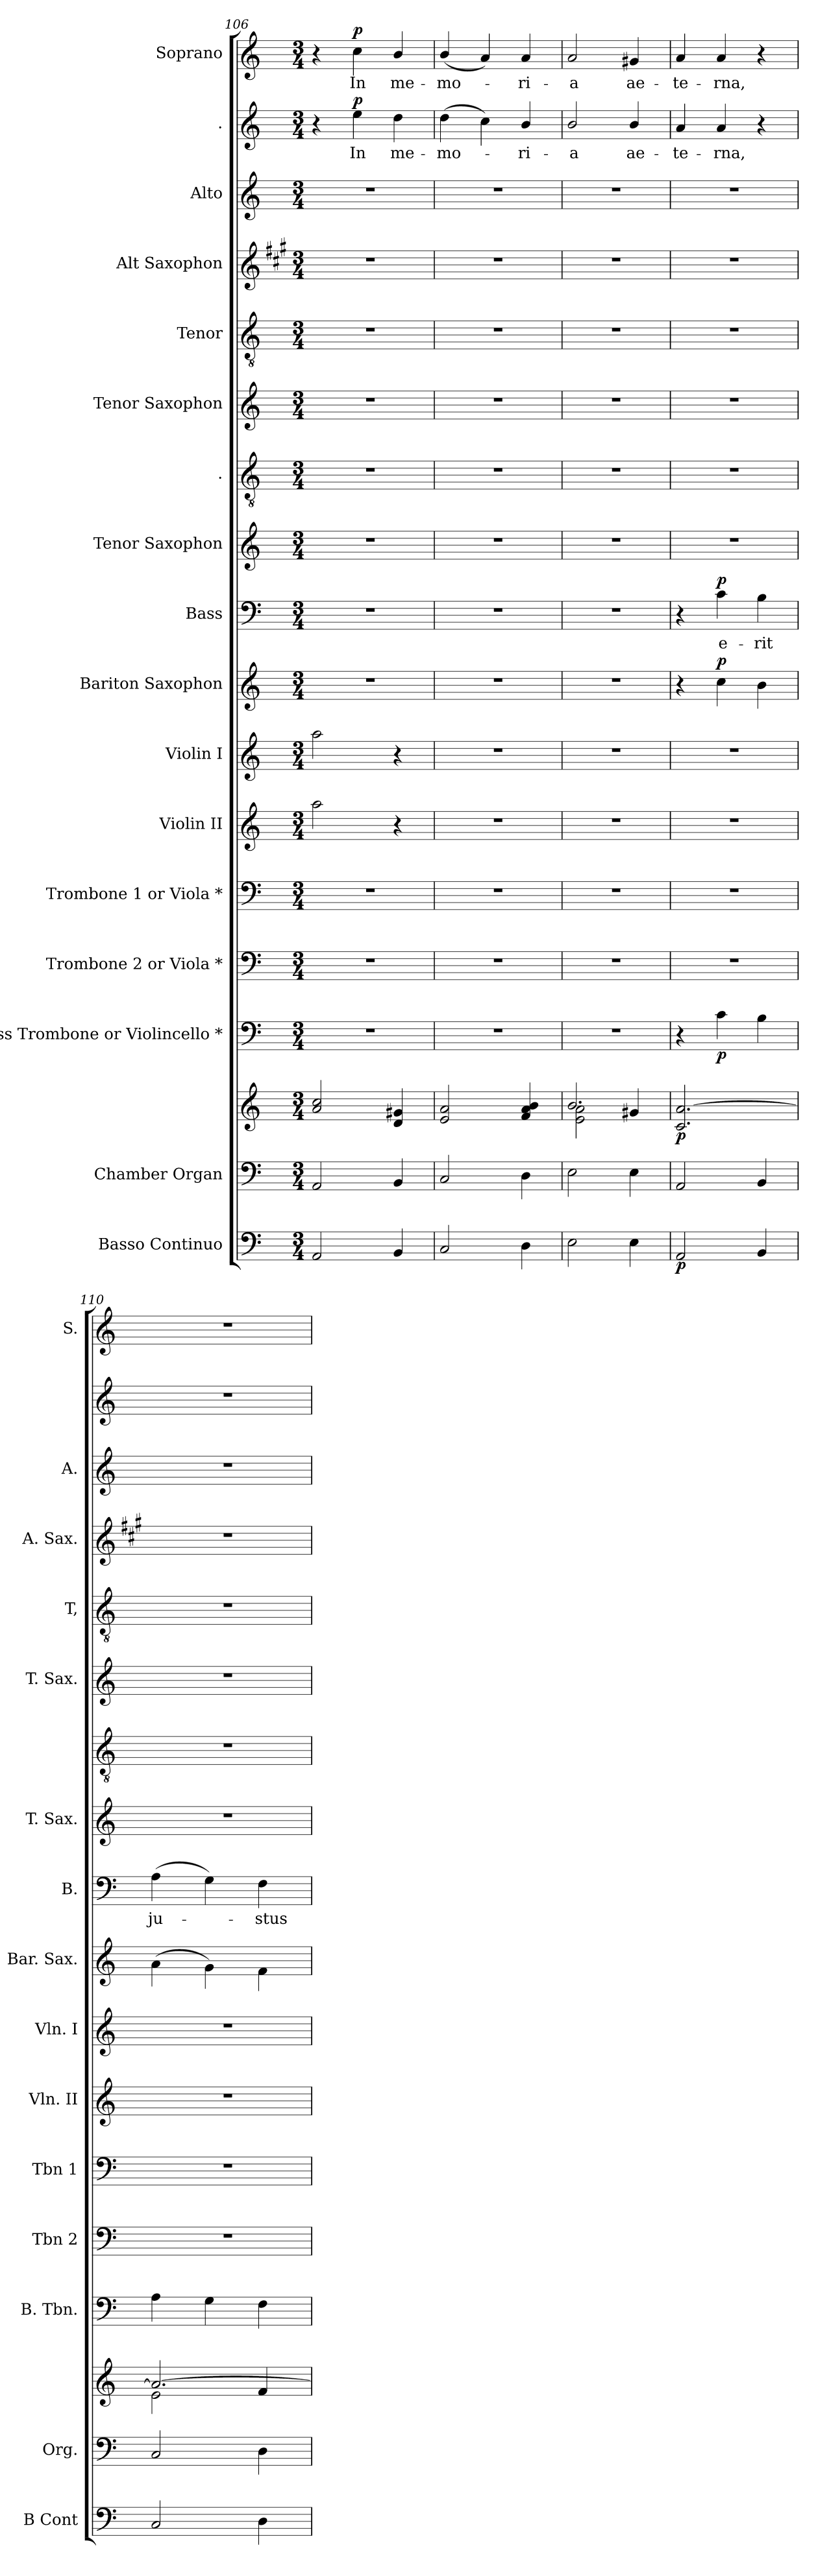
**kern	**dynam	**kern	**kern	**dynam	**kern	**dynam	**kern	**kern	**kern	**kern	**kern	**dynam	**kern	**text	**dynam	**kern	**kern	**kern	**kern	**kern	**kern	**kern	**text	**dynam	**kern	**text	**dynam
*part17	*part17	*part16	*part16	*part16	*part15	*part15	*part14	*part13	*part12	*part11	*part10	*part10	*part9	*part9	*part9	*part8	*part7	*part6	*part5	*part4	*part3	*part2	*part2	*part2	*part1	*part1	*part1
*staff18	*staff18	*staff17	*staff16	*staff16/17	*staff15	*staff15	*staff14	*staff13	*staff12	*staff11	*staff10	*staff10	*staff9	*staff9	*staff9	*staff8	*staff7	*staff6	*staff5	*staff4	*staff3	*staff2	*staff2	*staff2	*staff1	*staff1	*staff1
*I"Basso  Continuo	*	*I"Chamber  Organ	*	*	*I"Bass Trombone or Violincello *	*	*I"Trombone 2 or Viola *	*I"Trombone 1 or Viola *	*I"Violin II	*I"Violin I	*I"Bariton Saxophon	*	*I"Bass	*	*	*I"Tenor Saxophon	*I".	*I"Tenor Saxophon	*I"Tenor	*I"Alt Saxophon	*I"Alto	*I".	*	*	*I"Soprano	*	*
*I'B Cont	*	*I'Org.	*	*	*I'B. Tbn.	*	*I'Tbn 2	*I'Tbn 1	*I'Vln. II	*I'Vln. I	*I'Bar. Sax.	*	*I'B.	*	*	*I'T. Sax.	*	*I'T. Sax.	*I'T,	*I'A. Sax.	*I'A.	*	*	*	*I'S.	*	*
*clefF4	*	*clefF4	*clefG2	*	*clefF4	*	*clefF4	*clefF4	*clefG2	*clefG2	*clefG2	*	*clefF4	*	*	*clefG2	*clefGv2	*clefG2	*clefGv2	*clefG2	*clefG2	*clefG2	*	*	*clefG2	*	*
*ITrd7c12	*	*	*	*	*	*	*	*	*	*	*ITrd12c21	*	*	*	*	*ITrd8c14	*ITrd7c12	*ITrd8c14	*ITrd7c12	*ITrd5c9	*	*	*	*	*	*	*
*k[]	*	*k[]	*k[]	*	*k[]	*	*k[]	*k[]	*k[]	*k[]	*k[]	*	*k[]	*	*	*k[]	*k[]	*k[]	*k[]	*k[]	*k[]	*k[]	*	*	*k[]	*	*
*M3/4	*	*M3/4	*M3/4	*	*M3/4	*	*M3/4	*M3/4	*M3/4	*M3/4	*M3/4	*	*M3/4	*	*	*M3/4	*M3/4	*M3/4	*M3/4	*M3/4	*M3/4	*M3/4	*	*	*M3/4	*	*
=106	=106	=106	=106	=106	=106	=106	=106	=106	=106	=106	=106	=106	=106	=106	=106	=106	=106	=106	=106	=106	=106	=106	=106	=106	=106	=106	=106
2AAA/	.	2AA/	2a/ 2cc/	.	2.r	.	2.r	2.r	2aa\	2aa\	2.r	.	2.r	.	.	2.r	2.r	2.r	2.r	2.r	2.r	4r	.	.	4r	.	.
!	!	!	!	!	!	!	!	!	!	!	!	!	!	!	!	!	!	!	!	!	!	!	!LO:LY:b	!LO:DY:a	!	!LO:LY:b	!LO:DY:a
.	.	.	.	.	.	.	.	.	.	.	.	.	.	.	.	.	.	.	.	.	.	4ee\	In	p	4cc\	In	p
!	!	!	!	!	!	!	!	!	!	!	!	!	!	!	!	!	!	!	!	!	!	!	!LO:LY:b	!	!	!LO:LY:b	!
4BBB/	.	4BB/	4d/ 4g#X/	.	.	.	.	.	4r	4r	.	.	.	.	.	.	.	.	.	.	.	4dd\	me-	.	4b/	me-	.
=107	=107	=107	=107	=107	=107	=107	=107	=107	=107	=107	=107	=107	=107	=107	=107	=107	=107	=107	=107	=107	=107	=107	=107	=107	=107	=107	=107
!	!	!	!	!	!	!	!	!	!	!	!	!	!	!	!	!	!	!	!	!	!	!	!LO:LY:b	!	!	!LO:LY:b	!
2CC/	.	2C/	2e/ 2a/	.	2.r	.	2.r	2.r	2.r	2.r	2.r	.	2.r	.	.	2.r	2.r	2.r	2.r	2.r	2.r	(4dd\	-mo-	.	(4b/	-mo-	.
.	.	.	.	.	.	.	.	.	.	.	.	.	.	.	.	.	.	.	.	.	.	4cc\)	.	.	4a/)	.	.
!	!	!	!	!	!	!	!	!	!	!	!	!	!	!	!	!	!	!	!	!	!	!	!LO:LY:b	!	!	!LO:LY:b	!
4DD\	.	4D\	4f/ 4a/ 4b/	.	.	.	.	.	.	.	.	.	.	.	.	.	.	.	.	.	.	4b/	-ri-	.	4a/	-ri-	.
=108	=108	=108	=108	=108	=108	=108	=108	=108	=108	=108	=108	=108	=108	=108	=108	=108	=108	=108	=108	=108	=108	=108	=108	=108	=108	=108	=108
*	*	*	*^	*	*	*	*	*	*	*	*	*	*	*	*	*	*	*	*	*	*	*	*	*	*	*	*
!	!	!	!	!	!	!	!	!	!	!	!	!	!	!	!	!	!	!	!	!	!	!	!	!LO:LY:b	!	!	!LO:LY:b	!
2EE\	.	2E\	2.b/	2e\ 2a\	.	2.r	.	2.r	2.r	2.r	2.r	2.r	.	2.r	.	.	2.r	2.r	2.r	2.r	2.r	2.r	2b/	-a	.	2a/	-a	.
!	!	!	!	!	!	!	!	!	!	!	!	!	!	!	!	!	!	!	!	!	!	!	!	!LO:LY:b	!	!	!LO:LY:b	!
4EE\	.	4E\	.	4g#X/	.	.	.	.	.	.	.	.	.	.	.	.	.	.	.	.	.	.	4b/	ae-	.	4g#X/	ae-	.
=109	=109	=109	=109	=109	=109	=109	=109	=109	=109	=109	=109	=109	=109	=109	=109	=109	=109	=109	=109	=109	=109	=109	=109	=109	=109	=109	=109	=109
!	!LO:DY:b	!	!	!	!LO:DY:b	!	!	!	!	!	!	!	!	!	!	!	!	!	!	!	!	!	!	!LO:LY:b	!	!	!LO:LY:b	!
*	*	*	*v	*v	*	*	*	*	*	*	*	*	*	*	*	*	*	*	*	*	*	*	*	*	*	*	*	*
2AAA/	p	2AA/	2.c/ [2.a/	p	4r	.	2.r	2.r	2.r	2.r	4r	.	4r	.	.	2.r	2.r	2.r	2.r	2.r	2.r	4a/	-te-	.	4a/	-te-	.
!	!	!	!	!	!	!LO:DY:b	!	!	!	!	!	!LO:DY:a	!	!LO:LY:b	!LO:DY:a	!	!	!	!	!	!	!	!LO:LY:b	!	!	!LO:LY:b	!
.	.	.	.	.	4c\	p	.	.	.	.	4c\	p	4c\	e-	p	.	.	.	.	.	.	4a/	-rna,	.	4a/	-rna,	.
!	!	!	!	!	!	!	!	!	!	!	!	!	!	!LO:LY:b	!	!	!	!	!	!	!	!	!	!	!	!	!
4BBB/	.	4BB/	.	.	4B\	.	.	.	.	.	4B\	.	4B\	-rit	.	.	.	.	.	.	.	4r	.	.	4r	.	.
=110	=110	=110	=110	=110	=110	=110	=110	=110	=110	=110	=110	=110	=110	=110	=110	=110	=110	=110	=110	=110	=110	=110	=110	=110	=110	=110	=110
*	*	*	*^	*	*	*	*	*	*	*	*	*	*	*	*	*	*	*	*	*	*	*	*	*	*	*	*
!	!	!	!	!	!	!	!	!	!	!	!	!	!	!	!LO:LY:b	!	!	!	!	!	!	!	!	!	!	!	!	!
2CC/	.	2C/	2.a/_	2e\	.	4A\	.	2.r	2.r	2.r	2.r	(4A\	.	(4A\	ju-	.	2.r	2.r	2.r	2.r	2.r	2.r	2.r	.	.	2.r	.	.
.	.	.	.	.	.	4G\	.	.	.	.	.	4G\)	.	4G\)	.	.	.	.	.	.	.	.	.	.	.	.	.	.
!	!	!	!	!	!	!	!	!	!	!	!	!	!	!	!LO:LY:b	!	!	!	!	!	!	!	!	!	!	!	!	!
4DD\	.	4D\	.	4f/	.	4F\	.	.	.	.	.	4F\	.	4F\	-stus	.	.	.	.	.	.	.	.	.	.	.	.	.
*	*	*	*v	*v	*	*	*	*	*	*	*	*	*	*	*	*	*	*	*	*	*	*	*	*	*	*	*	*
=	=	=	=	=	=	=	=	=	=	=	=	=	=	=	=	=	=	=	=	=	=	=	=	=	=	=	=
*-	*-	*-	*-	*-	*-	*-	*-	*-	*-	*-	*-	*-	*-	*-	*-	*-	*-	*-	*-	*-	*-	*-	*-	*-	*-	*-	*-
